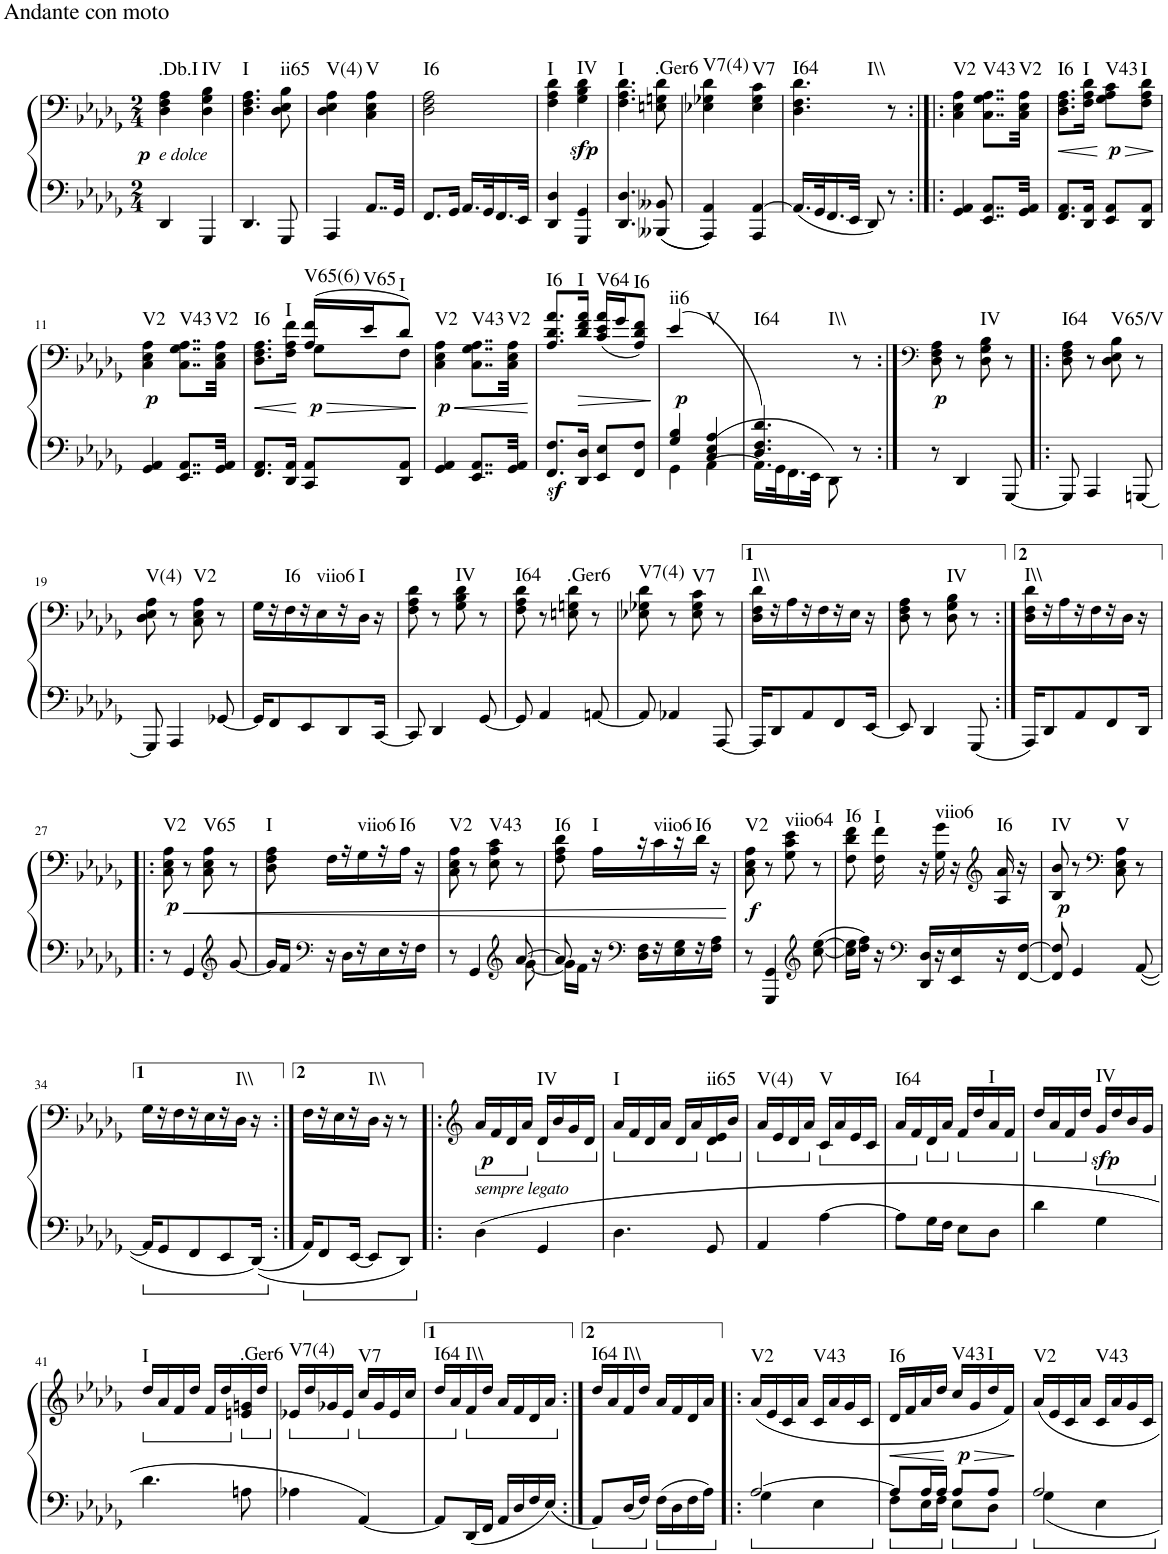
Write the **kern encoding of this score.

**kern	**kern	**dynam	**harte
*part1	*part1	*part1	*part1
*staff2	*staff1	*staff1/2	*
*I"Piano	*	*	*
*I'Pno.	*	*	*
*clefF4	*clefF4	*	*
*k[b-e-a-d-g-]	*k[b-e-a-d-g-]	*	*
*M2/4	*M2/4	*	*
=1	=1	=1	=1
!	!LO:TX:a:t=Andante con moto	!	!
!LO:TX:a:i:t=e dolce	!	!	!
!	!	!LO:DY:b	!LO:H:kt=.Db.I
4DD-/	4D-\ 4F\ 4A-\	p	N
!	!	!	!LO:H:kt=IV
4GGG-/	4D-\ 4G-\ 4B-\	.	N
=2	=2	=2	=2
!	!	!	!LO:H:kt=I
4.DD-/	4.D-\ 4.F\ 4.A-\	.	N
!	!	!	!LO:H:kt=ii65
8GGG-/	8D-\ 8E-\ 8B-\	.	N
=3	=3	=3	=3
!	!	!	!LO:H:kt=V(4)
4AAA-/	4D-\ 4E-\ 4A-\	.	N
!	!	!	!LO:H:kt=V
8..AA-/L	4C\ 4E-\ 4A-\	.	N
32GG-/Jkk	.	.	.
=4	=4	=4	=4
!	!	!	!LO:H:kt=I6
8.FF/L	2D-\ 2F\ 2A-\	.	N
16GG-/Jk	.	.	.
16.AA-/LL	.	.	.
32GG-/K	.	.	.
16.FF/	.	.	.
32EE-/JJk	.	.	.
=5	=5	=5	=5
!	!	!	!LO:H:kt=I
4DD-/ 4D-/	4F\ 4A-\ 4d-\	.	N
!	!	!LO:DY:b	!LO:H:kt=IV
4GGG-/ 4GG-/	4G-\ 4B-\ 4d-\	sfp	N
=6	=6	=6	=6
!	!	!	!LO:H:kt=I
4.DD-/ 4.D-/	4.F\ 4.A-\ 4.d-\	.	N
!	!	!	!LO:H:kt=.Ger6
8BBB--X/ 8BB--X/	8En\ 8Gn\ 8d-\	.	N
=7	=7	=7	=7
!	!	!	!LO:H:kt=V7(4)
4AAA-/ 4AA-/	4E-X\ 4G-X\ 4d-\	.	N
!	!	!	!LO:H:kt=V7
4AAA-/ [4AA-/	4E-\ 4G-\ 4c\	.	N
=8	=8	=8	=8
!	!	!	!LO:H:n=1:kt=I64
!	!	!	!LO:H:n=2:kt=I\\
16.AA-/LL]	4.D-\ 4.F\ 4.d-\	.	N N
32GG-/K	.	.	.
16.FF/	.	.	.
32EE-/JJk	.	.	.
8DD-/	.	.	.
8r	8r	.	.
=9:|!|:	=9:|!|:	=9:|!|:	=9:|!|:
!	!	!	!LO:H:kt=V2
4GG-/ 4AA-/	4C\ 4E-\ 4A-\	.	N
!	!	!	!LO:H:kt=V43
8..EE-/ 8..AA-/L	8..C\ 8..G-\ 8..A-\L	.	N
!	!	!	!LO:H:kt=V2
32GG-/ 32AA-/Jkk	32C\ 32E-\ 32A-\Jkk	.	N
=10	=10	=10	=10
!	!	!LO:HP:b	!LO:H:kt=I6
8.FF/ 8.AA-/L	8.D-\ 8.F\ 8.A-\L	<	N
!	!	!	!LO:H:kt=I
16DD-/ 16AA-/Jk	16F\ 16A-\ 16d-\Jk	.	N
!	!	!LO:HP:n=1:b	!
!	!	!LO:DY:n=1:b	!LO:H:kt=V43
8EE-/ 8AA-/L	8G-\ 8A-\ 8c\L	[ > p	N
!	!	!	!LO:H:kt=I
8DD-/ 8AA-/J	8F\ 8A-\ 8d-\J	.	N
.	.	]	.
!!LO:LB:g=z
=11	=11	=11	=11
!	!	!LO:DY:b	!LO:H:kt=V2
4GG-/ 4AA-/	4C\ 4E-\ 4A-\	p	N
!	!	!	!LO:H:kt=V43
8..EE-/ 8..AA-/L	8..C\ 8..G-\ 8..A-\L	.	N
!	!	!	!LO:H:kt=V2
32GG-/ 32AA-/Jkk	32C\ 32E-\ 32A-\Jkk	.	N
=12	=12	=12	=12
!	!	!LO:HP:b	!LO:H:kt=I6
*	*^	*	*
8.FF/ 8.AA-/L	8.D-\ 8.F\ 8.A-\L	4ryy	<	N
!	!	!	!	!LO:H:kt=I
16DD-/ 16AA-/Jk	16F\ 16A-\ 16f\Jk	.	.	N
!	!	!	!LO:HP:n=1:b	!
!	!	!	!LO:DY:n=1:b	!LO:H:kt=V65(6)
8CC/ 8AA-/L	(16A-/ 16f/LL	8G-\L	[ > p	N
!	!	!	!	!LO:H:kt=V65
.	16e-/J	.	.	N
!	!	!	!	!LO:H:kt=I
8DD-/ 8AA-/J	8d-/J)	8F\J	.	N
*	*v	*v	*	*
.	.	]	.
=13	=13	=13	=13
!	!	!LO:HP:b	!
!	!	!LO:DY:n=1:b	!LO:H:kt=V2
4GG-/ 4AA-/	4C\ 4E-\ 4A-\	< p	N
!	!	!	!LO:H:kt=V43
8..EE-/ 8..AA-/L	8..C\ 8..G-\ 8..A-\L	.	N
!	!	!	!LO:H:kt=V2
32GG-/ 32AA-/Jkk	32C\ 32E-\ 32A-\Jkk	.	N
.	.	[	.
=14	=14	=14	=14
!	!	!	!LO:H:kt=I6
8.FF/z< 8.F/z<L	8.A-/ 8.d-/ 8.a-/L	.	N
!	!	!LO:HP:b	!LO:H:kt=I
16DD-/ 16D-/Jk	16d-/ 16f/ 16a-/Jk	>	N
!	!	!	!LO:H:kt=V64
8EE-/ 8E-/L	(16c/ 16e-/ 16a-/LL	.	N
.	16g-/J	.	.
!	!	!	!LO:H:kt=I6
8FF/ 8F/J	8A-/ 8d-/ 8f/J)	.	N
.	.	]	.
=15	=15	=15	=15
*^	*^	*	*
*	*^	*	*	*	*
!	!	!	!	!	!LO:DY:b	!LO:H:kt=ii6
4ryy	4G-/ 4B-/	4GG-\	(4e-/	4ryy	p	N
!	!	!	!	!	!	!LO:H:kt=V
4C/ 4E-/ 4A-/	4ryy	[4AA-\	4ryy	4ryy	.	N
=16	=16	=16	=16	=16	=16	=16
!	!	!	!	!	!	!LO:H:n=1:kt=I64
!	!	!	!	!	!	!LO:H:n=2:kt=I\\
*	*v	*v	*	*	*	*
*	*	*v	*v	*	*
4.D-/ 4.F/ 4.d-/)	16.AA-\LL]	4.ryy	.	N N
.	32GG-\K	.	.	.
.	16.FF\	.	.	.
.	32EE-\JJk	.	.	.
.	8DD-\	.	.	.
8ryy	8r	8r	.	.
*v	*v	*	*	*
=17:|!	=17:|!	=17:|!	=17:|!
*	*clefF4	*	*
*^	*	*	*
!	!	!	!LO:DY:b	!
*v	*v	*	*	*
8r	8D-\ 8F\ 8A-\	p	.
4DD-/	8r	.	.
!	!	!	!LO:H:kt=IV
.	8D-\ 8G-\ 8B-\	.	N
[8GGG-/	8r	.	.
=18!|:	=18!|:	=18!|:	=18!|:
!	!	!	!LO:H:kt=I64
8GGG-/]	8D-\ 8F\ 8A-\	.	N
4AAA-/	8r	.	.
!	!	!	!LO:H:kt=V65/V
.	8D-\ 8E-\ 8B-\	.	N
[8GGGn/	8r	.	.
!!LO:LB:g=z
=19	=19	=19	=19
!	!	!	!LO:H:kt=V(4)
8GGG/]	8D-\ 8E-\ 8A-\	.	N
4AAA-/	8r	.	.
!	!	!	!LO:H:kt=V2
.	8C\ 8E-\ 8A-\	.	N
[8GG-X/	8r	.	.
=20	=20	=20	=20
16GG-/KL]	16G-\LL	.	.
8FF/	16r	.	.
!	!	!	!LO:H:kt=I6
.	16F\	.	N
8EE-/	16r	.	.
!	!	!	!LO:H:kt=viio6
.	16E-\	.	N
8DD-/	16r	.	.
!	!	!	!LO:H:kt=I
.	16D-\JJ	.	N
[16CC/Jk	16r	.	.
=21	=21	=21	=21
8CC/]	8F\ 8A-\ 8d-\	.	.
4DD-/	8r	.	.
!	!	!	!LO:H:kt=IV
.	8G-\ 8B-\ 8d-\	.	N
[8GG-/	8r	.	.
=22	=22	=22	=22
!	!	!	!LO:H:kt=I64
8GG-/]	8F\ 8A-\ 8d-\	.	N
4AA-/	8r	.	.
!	!	!	!LO:H:kt=.Ger6
.	8En\ 8Gn\ 8d-\	.	N
[8AAn/	8r	.	.
=23	=23	=23	=23
!	!	!	!LO:H:kt=V7(4)
8AA/]	8E-X\ 8G-X\ 8d-\	.	N
4AA-X/	8r	.	.
!	!	!	!LO:H:kt=V7
.	8E-\ 8G-\ 8c\	.	N
[8AAA-/	8r	.	.
=24	=24	=24	=24
!	!	!	!LO:H:kt=I\\
16AAA-/KL]	16D-\ 16F\ 16d-\LL	.	N
8DD-/	16r	.	.
.	16A-\	.	.
8AA-/	16r	.	.
.	16F\	.	.
8FF/	16r	.	.
.	16E-\JJ	.	.
[16EE-/Jk	16r	.	.
=25	=25	=25	=25
8EE-/]	8D-\ 8F\ 8A-\	.	.
4DD-/	8r	.	.
!	!	!	!LO:H:kt=IV
.	8D-\ 8G-\ 8B-\	.	N
8GGG-/	8r	.	.
=26:|!	=26:|!	=26:|!	=26:|!
!	!	!	!LO:H:kt=I\\
16AAA-/KL	16D-\ 16F\ 16d-\LL	.	N
8DD-/	16r	.	.
.	16A-\	.	.
8AA-/	16r	.	.
.	16F\	.	.
8FF/	16r	.	.
.	16D-\JJ	.	.
16DD-/Jk	16r	.	.
!!LO:LB:g=z
=27!|:	=27!|:	=27!|:	=27!|:
!	!	!LO:DY:b	!LO:H:kt=V2
8r	8C\ 8E-\ 8A-\	p	N
!	!	!LO:HP:b	!
4GG-/	8r	<	.
!	!	!	!LO:H:kt=V65
.	8C\ 8E-\ 8A-\	.	N
*clefG2	*	*	*
[8g-/	8r	.	.
=28	=28	=28	=28
!	!	!	!LO:H:kt=I
16g-/LL]	8D-\ 8F\ 8A-\	.	N
16f/JJ	.	.	.
*clefF4	*	*	*
16r	16F\LL	.	.
16D-\LL	16r	.	.
!	!	!	!LO:H:kt=viio6
16r	16G-\	.	N
16E-\	16r	.	.
!	!	!	!LO:H:kt=I6
16r	16A-\JJ	.	N
16F\JJ	16r	.	.
=29	=29	=29	=29
*^	*	*	*
!	!	!	!	!LO:H:kt=V2
8r	4.ryy	8C\ 8E-\ 8A-\	.	N
4GG-/	.	8r	.	.
!	!	!	!	!LO:H:kt=V43
.	.	8E-\ 8A-\ 8c\	.	N
*clefG2	*	*	*	*
[8a-/	[8g-\	8r	.	.
=30	=30	=30	=30	=30
!	!	!	!	!LO:H:kt=I6
8a-/]	16g-\LL]	8F\ 8A-\ 8d-\	.	N
.	16f\JJ	.	.	.
!	!	!	!	!LO:H:kt=I
16r	4.ryy	16A-\LL	.	N
*clefF4	*	*	*	*
16D-\ 16F\LL	.	16r	.	.
!	!	!	!	!LO:H:kt=viio6
16r	.	16c\	.	N
16E-\ 16G-\	.	16r	.	.
!	!	!	!	!LO:H:kt=I6
16r	.	16d-\JJ	.	N
16F\ 16A-\JJ	.	16r	.	.
*v	*v	*	*	*
.	.	[	.
=31	=31	=31	=31
!	!	!LO:DY:b	!LO:H:kt=V2
8r	8C\ 8E-\ 8A-\	f	N
4GGG-/ 4GG-/	8r	.	.
!	!	!	!LO:H:kt=viio64
.	8G-\ 8c\ 8e-\	.	N
*clefG2	*	*	*
[8cc\ [8ee-\	8r	.	.
=32	=32	=32	=32
!	!	!	!LO:H:kt=I6
16cc\] 16ee-\]LL	8F\ 8d-\ 8f\	.	N
16dd-\ 16ff\JJ	.	.	.
!	!	!	!LO:H:kt=I
16r	16F\ 16f\	.	N
*clefF4	*	*	*
16DD-/ 16D-/LL	16r	.	.
!	!	!	!LO:H:kt=viio6
16r	16G-\ 16g-\	.	N
16EE-/ 16E-/	16r	.	.
*	*clefG2	*	*
!	!	!	!LO:H:kt=I6
16r	16A-/ 16a-/	.	N
[16FF/ [16F/JJ	16r	.	.
=33	=33	=33	=33
!	!	!LO:DY:b	!LO:H:kt=IV
8FF/] 8F/]	8B-/ 8b-/	p	N
4GG-/	8r	.	.
*	*clefF4	*	*
!	!	!	!LO:H:kt=V
.	8C\ 8E-\ 8A-\	.	N
[8AA-/	8r	.	.
!!LO:LB:g=z
=34	=34	=34	=34
16AA-/KL]	16G-\LL	.	.
8GG-/	16r	.	.
.	16F\	.	.
8FF/	16r	.	.
.	16E-\	.	.
8EE-/	16r	.	.
!	!	!	!LO:H:kt=I\\
.	16D-\JJ	.	N
16DD-/Jk	16r	.	.
=35:|!	=35:|!	=35:|!	=35:|!
16AA-/KL	16F\LL	.	.
8FF/	16r	.	.
.	16E-\	.	.
[16EE-/Jk	16r	.	.
!	!	!	!LO:H:kt=I\\
8EE-/L]	16D-\JJ	.	N
.	16r	.	.
8DD-/J	8r	.	.
=36!|:	=36!|:	=36!|:	=36!|:
*	*clefG2	*	*
*	*ped	*	*
!LO:TX:a:i:t=sempre legato	!	!	!
!	!	!LO:DY:b	!
4D-\	16a-/LL	p	.
.	16f/	.	.
.	16d-/	.	.
.	16a-/JJ	.	.
*	*Xped	*	*
*	*ped	*	*
!	!	!	!LO:H:kt=IV
4GG-/	16d-/LL	.	N
.	16b-/	.	.
.	16g-/	.	.
.	16d-/JJ	.	.
=37	=37	=37	=37
*	*Xped	*	*
*	*ped	*	*
!	!	!	!LO:H:kt=I
4.D-\	16a-/LL	.	N
.	16f/	.	.
.	16d-/	.	.
.	16a-/JJ	.	.
.	16d-/LL	.	.
.	16a-/	.	.
*	*Xped	*	*
*	*ped	*	*
!	!	!	!LO:H:kt=ii65
8GG-/	16d-/ 16e-/	.	N
.	16b-/JJ	.	.
=38	=38	=38	=38
*	*Xped	*	*
*	*ped	*	*
!	!	!	!LO:H:kt=V(4)
4AA-/	16a-/LL	.	N
.	16e-/	.	.
.	16d-/	.	.
.	16a-/JJ	.	.
*	*Xped	*	*
*	*ped	*	*
!	!	!	!LO:H:kt=V
[4A-\	16c/LL	.	N
.	16a-/	.	.
.	16e-/	.	.
.	16c/JJ	.	.
=39	=39	=39	=39
!	!	!	!LO:H:kt=I64
8A-\L]	16a-/LL	.	N
.	16f/	.	.
*	*Xped	*	*
*	*ped	*	*
16G-\L	16d-/	.	.
16F\JJ	16a-/JJ	.	.
*	*Xped	*	*
*	*ped	*	*
8E-\L	16f/LL	.	.
.	16dd-/	.	.
!	!	!	!LO:H:kt=I
8D-\J	16a-/	.	N
.	16f/JJ	.	.
=40	=40	=40	=40
*	*Xped	*	*
*	*ped	*	*
4d-\	16dd-/LL	.	.
.	16a-/	.	.
.	16f/	.	.
.	16dd-/JJ	.	.
*	*Xped	*	*
*	*ped	*	*
!	!	!LO:DY:b	!LO:H:kt=IV
4G-\	16g-/LL	sfp	N
.	16dd-/	.	.
.	16b-/	.	.
.	16g-/JJ	.	.
!!LO:LB:g=z
=41	=41	=41	=41
*	*Xped	*	*
*	*ped	*	*
!	!	!	!LO:H:kt=I
4.d-\	16dd-/LL	.	N
.	16a-/	.	.
.	16f/	.	.
.	16dd-/JJ	.	.
.	16f/LL	.	.
.	16dd-/	.	.
*	*Xped	*	*
*	*ped	*	*
!	!	!	!LO:H:kt=.Ger6
8An\	16en/ 16gn/	.	N
.	16dd-/JJ	.	.
=42	=42	=42	=42
*	*Xped	*	*
*	*ped	*	*
!	!	!	!LO:H:kt=V7(4)
4A-X\	16e-X/LL	.	N
.	16dd-/	.	.
.	16g-X/	.	.
.	16e-/JJ	.	.
*	*Xped	*	*
*	*ped	*	*
!	!	!	!LO:H:kt=V7
[4AA-/	16cc/LL	.	N
.	16g-/	.	.
.	16e-/	.	.
.	16cc/JJ	.	.
=43	=43	=43	=43
!	!	!	!LO:H:kt=I64
8AA-/L]	16dd-/LL	.	N
.	16a-/	.	.
*	*Xped	*	*
*	*ped	*	*
!	!	!	!LO:H:kt=I\\
16DD-/L	16f/	.	N
16FF/JJ	16dd-/JJ	.	.
16AA-/LL	16a-/LL	.	.
16D-/	16f/	.	.
16F/	16d-/	.	.
16E-/JJ	16a-/JJ	.	.
=44:|!	=44:|!	=44:|!	=44:|!
*	*Xped	*	*
!	!	!	!LO:H:kt=I64
8AA-/L	16dd-/LL	.	N
.	16a-/	.	.
!	!	!	!LO:H:kt=I\\
16D-/L	16f/	.	N
16F/JJ	16dd-/JJ	.	.
16F\LL	16a-/LL	.	.
16D-\	16f/	.	.
16F\	16d-/	.	.
16A-\JJ	16a-/JJ	.	.
=45!|:	=45!|:	=45!|:	=45!|:
*^	*	*	*
!	!	!	!	!LO:H:kt=V2
[2A-/	4G-\	(16a-/LL	.	N
.	.	16e-/	.	.
.	.	16c/	.	.
.	.	16a-/JJ	.	.
!	!	!	!	!LO:H:kt=V43
.	4E-\	16c/LL	.	N
.	.	16a-/	.	.
.	.	16g-/	.	.
.	.	16c/JJ	.	.
=46	=46	=46	=46	=46
!	!	!	!LO:HP:b	!LO:H:kt=I6
8A-/L]	8F\L	16d-/LL	<	N
.	.	16f/	.	.
16A-/L	16E-\L	16a-/	.	.
16A-/JJ	16F\JJ	16dd-/JJ	.	.
!	!	!	!LO:HP:n=1:b	!
!	!	!	!LO:DY:n=1:b	!LO:H:kt=V43
8A-/L	8E-\L	16cc/LL	[ > p	N
.	.	16g-/	.	.
!	!	!	!	!LO:H:kt=I
8A-/J	8D-\J	16dd-/	.	N
.	.	16f/JJ)	.	.
*v	*v	*	*	*
.	.	]	.
=47	=47	=47	=47
*^	*	*	*
!	!	!	!	!LO:H:kt=V2
2A-/	4G-\	16a-/LL	.	N
.	.	16e-/	.	.
.	.	16c/	.	.
.	.	16a-/JJ	.	.
!	!	!	!	!LO:H:kt=V43
.	4E-\	16c/LL	.	N
.	.	16a-/	.	.
.	.	16g-/	.	.
.	.	16c/JJ	.	.
*v	*v	*	*	*
=	=	=	=
*-	*-	*-	*-
